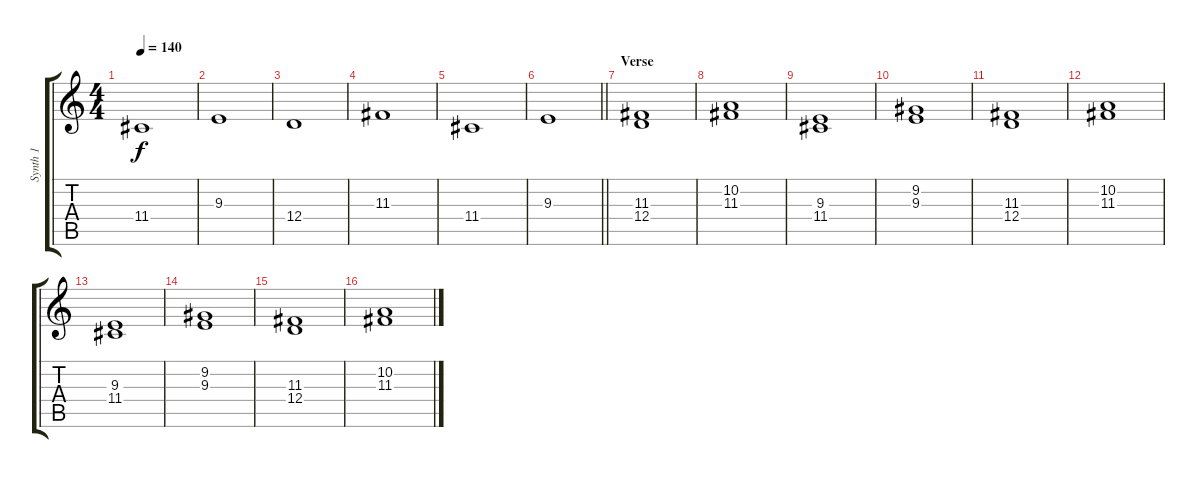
\track ("Synth 1" "Synth 1") {instrument pad7halo}
\staff {score tabs}
\tuning (E4 B3 G3 D3 A2 E2) {hide}
\ts (4 4)
\tempo 140
\clef g2
\ks c
11.4.1{dy f} |
9.3.1 |
12.4.1 |
11.3.1 |
11.4.1 |
\barLineRight lightlight
9.3.1 |
\section ("" "Verse")
(11.3 12.4).1{volume 9 instrument pad8sweep} |
(10.2 11.3).1 |
(9.3 11.4).1 |
(9.2 9.3).1 |
(11.3 12.4).1 |
(10.2 11.3).1 |
(9.3 11.4).1 |
(9.2 9.3).1 |
(11.3 12.4).1 |
(10.2 11.3).1
